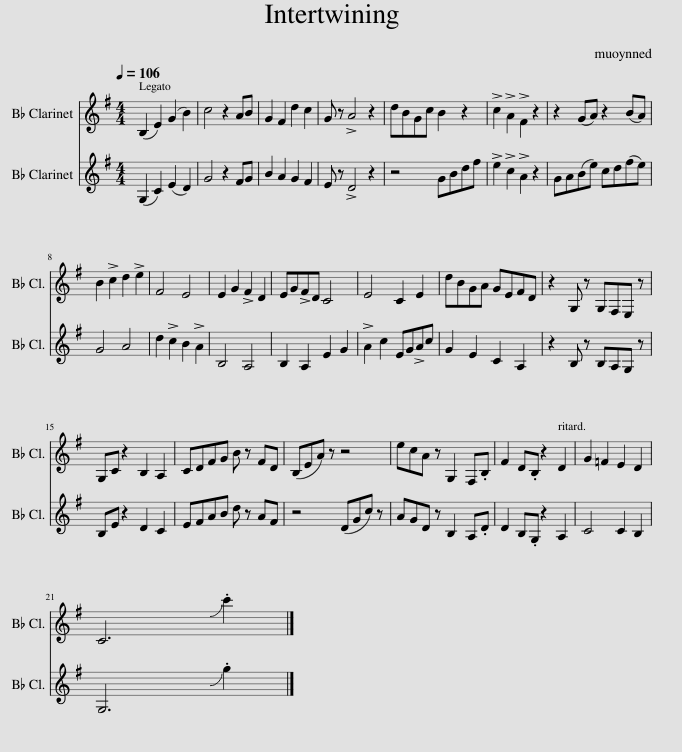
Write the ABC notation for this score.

X:1
%%score 1 2
L:1/8
Q:1/4=106
M:4/4
I:linebreak $
K:none
V:1 treble transpose=-2
V:2 treble transpose=-2
V:1
[K:G] (B,2 E2) (G2 B2) | c4 z2 AB | G2 F2 d2 c2 | G z !>!A4 z2 | dBGc B2 z2 | %5
 !>!c2 !>!A2 !>!F2 z2 | z2 (GA) z2 (BA) |$ B2 !>!c2 d2 !>!e2 | F4 E4 | E2 G2 !>!F2 D2 | %10
 EG!>!FD C4 | E4 C2 E2 | dBGA GEFD | z2 G, z G,F,E, z |$ G,C z2 B,2 A,2 | %15
 CDFG B z FD | (B,EA) z z4 | ecA z G,2 F,.B, | F2 D.B, z2 D2 | G2 =F2 E2 D2 |$ %20
 C6 !slide!.c'2 |] %21
V:2
[K:G] (G,2 C2) (E2 D2) | G4 z2 FG | B2 A2 G2 F2 | E z !>!D4 z2 | z4 GBdf | %5
 !>!e2 !>!c2 !>!A2 z2 | GA(Be) cd(fe) |$ G4 A4 | d2 !>!c2 B2 !>!A2 | B,4 A,4 | %10
 B,2 A,2 E2 G2 | !>!A2 c2 EG!>!Ac | G2 E2 C2 A,2 | z2 B, z B,A,G, z |$ B,E z2 D2 C2 | %15
 EFAB d z AF | z4 (DGc) z | AGD z B,2 A,.D | D2 B,.G, z2 A,2 | C4 C2 B,2 |$ %20
 G,6 !slide!.g2 |] %21
